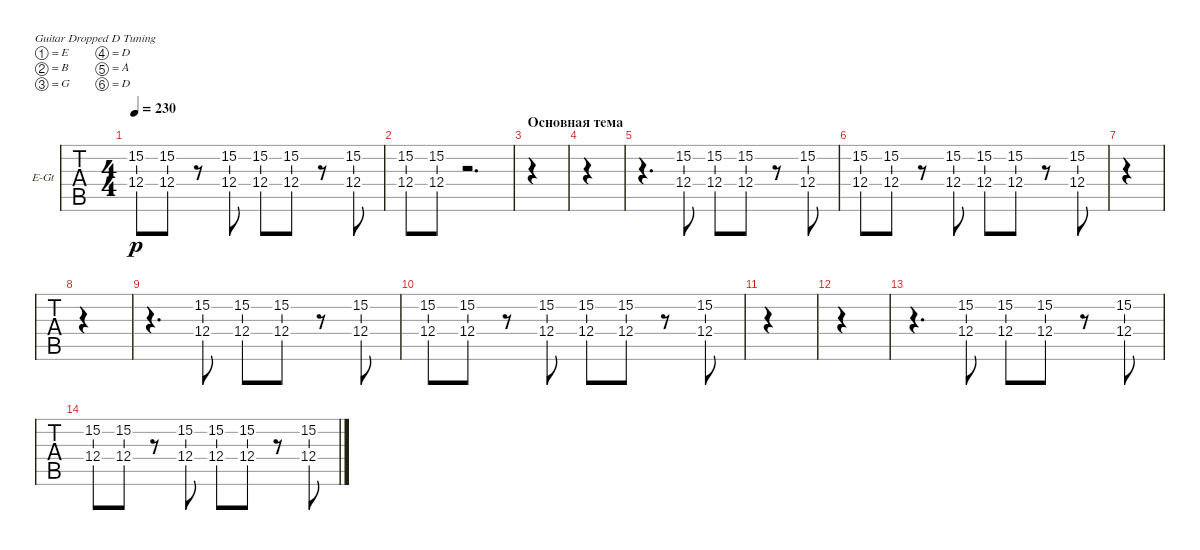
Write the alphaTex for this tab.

\defaultSystemsLayout 4
\bracketExtendMode groupsimilarinstruments
\firstSystemTrackNameOrientation horizontal
\otherSystemsTrackNameOrientation horizontal
\track ("Electric Guitar" "E-Gt") {instrument distortionguitar}
\staff {tabs}
\tuning (E4 B3 G3 D3 A2 D2)
\ts (4 4)
\tempo 230
\clef g2
\ks c
(15.2 12.4).8{dy p} (12.4 15.2).8 r.8 (15.2 12.4).8 (15.2 12.4).8 (12.4 15.2).8 r.8 (12.4 15.2).8 |
(15.2 12.4).8 (12.4 15.2).8 r.2{d} |
\section ("" "Основная тема")
|
|
r.4{d} (15.2 12.4).8 (15.2 12.4).8 (12.4 15.2).8 r.8 (15.2 12.4).8 |
(15.2 12.4).8 (12.4 15.2).8 r.8 (15.2 12.4).8 (15.2 12.4).8 (12.4 15.2).8 r.8 (12.4 15.2).8 |
|
|
r.4{d} (15.2 12.4).8 (15.2 12.4).8 (12.4 15.2).8 r.8 (15.2 12.4).8 |
(15.2 12.4).8 (12.4 15.2).8 r.8 (15.2 12.4).8 (15.2 12.4).8 (12.4 15.2).8 r.8 (12.4 15.2).8 |
|
|
r.4{d} (15.2 12.4).8 (15.2 12.4).8 (12.4 15.2).8 r.8 (15.2 12.4).8 |
(15.2 12.4).8 (12.4 15.2).8 r.8 (15.2 12.4).8 (15.2 12.4).8 (12.4 15.2).8 r.8 (12.4 15.2).8
